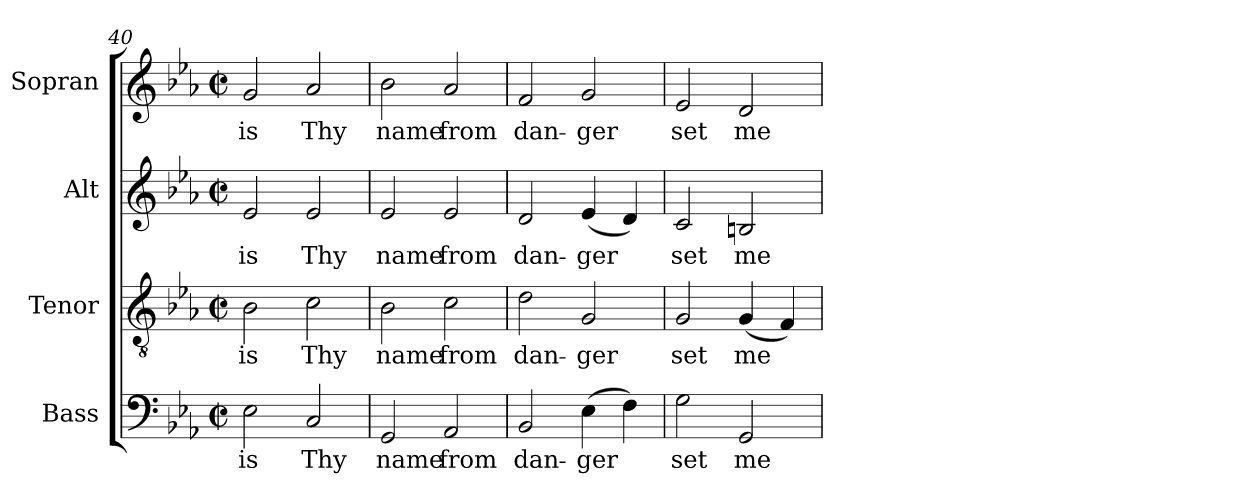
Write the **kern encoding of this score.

**kern	**text	**kern	**text	**kern	**text	**kern	**text
*part4	*part4	*part3	*part3	*part2	*part2	*part1	*part1
*staff4	*staff4	*staff3	*staff3	*staff2	*staff2	*staff1	*staff1
*I"Bass	*	*I"Tenor	*	*I"Alt	*	*I"Sopran	*
*I'B.	*	*I'T.	*	*I'A.	*	*I'S.	*
*clefF4	*	*clefGv2	*	*clefG2	*	*clefG2	*
*	*	*ITrd7c12	*	*	*	*	*
*k[b-e-a-]	*	*k[b-e-a-]	*	*k[b-e-a-]	*	*k[b-e-a-]	*
*E-:	*	*E-:	*	*E-:	*	*E-:	*
*M2/2	*	*M2/2	*	*M2/2	*	*M2/2	*
*met(c|)	*	*met(c|)	*	*met(c|)	*	*met(c|)	*
=40	=40	=40	=40	=40	=40	=40	=40
!	!LO:LY:b:color=#000000	!	!	!	!	!	!
!	!	!	!LO:LY:b:color=#000000	!	!	!	!
!	!	!	!	!	!LO:LY:b:color=#000000	!	!
!	!	!	!	!	!	!	!LO:LY:b:color=#000000
2E-i\	is	2BB-i\	is	2e-i/	is	2gi/	is
!	!LO:LY:b:color=#000000	!	!	!	!	!	!
!	!	!	!LO:LY:b:color=#000000	!	!	!	!
!	!	!	!	!	!LO:LY:b:color=#000000	!	!
!	!	!	!	!	!	!	!LO:LY:b:color=#000000
2Ci/	Thy	2Ci\	Thy	2e-i/	Thy	2a-i/	Thy
=41	=41	=41	=41	=41	=41	=41	=41
!	!LO:LY:b:color=#000000	!	!	!	!	!	!
!	!	!	!LO:LY:b:color=#000000	!	!	!	!
!	!	!	!	!	!LO:LY:b:color=#000000	!	!
!	!	!	!	!	!	!	!LO:LY:b:color=#000000
2GGi/	name	2BB-i\	name	2e-i/	name	2b-i\	name
!	!LO:LY:b:color=#000000	!	!	!	!	!	!
!	!	!	!LO:LY:b:color=#000000	!	!	!	!
!	!	!	!	!	!LO:LY:b:color=#000000	!	!
!	!	!	!	!	!	!	!LO:LY:b:color=#000000
2AA-i/	from	2Ci\	from	2e-i/	from	2a-i/	from
=42	=42	=42	=42	=42	=42	=42	=42
!	!LO:LY:b:color=#000000	!	!	!	!	!	!
!	!	!	!LO:LY:b:color=#000000	!	!	!	!
!	!	!	!	!	!LO:LY:b:color=#000000	!	!
!	!	!	!	!	!	!	!LO:LY:b:color=#000000
2BB-i/	dan-	2Di\	dan-	2di/	dan-	2fi/	dan-
!	!LO:LY:b:color=#000000	!	!	!	!	!	!
!	!	!	!LO:LY:b:color=#000000	!	!	!	!
!	!	!	!	!	!LO:LY:b:color=#000000	!	!
!	!	!	!	!	!	!	!LO:LY:b:color=#000000
(4E-i\	-ger	2GGi/	-ger	(4e-i/	-ger	2gi/	-ger
4Fi\)	.	.	.	4di/)	.	.	.
!!LO:PB:g=z
=43	=43	=43	=43	=43	=43	=43	=43
!	!LO:LY:b:color=#000000	!	!	!	!	!	!
!	!	!	!LO:LY:b:color=#000000	!	!	!	!
!	!	!	!	!	!LO:LY:b:color=#000000	!	!
!	!	!	!	!	!	!	!LO:LY:b:color=#000000
2Gi\	set	2GGi/	set	2ci/	set	2e-i/	set
!	!LO:LY:b:color=#000000	!	!	!	!	!	!
!	!	!	!LO:LY:b:color=#000000	!	!	!	!
!	!	!	!	!	!LO:LY:b:color=#000000	!	!
!	!	!	!	!	!	!	!LO:LY:b:color=#000000
2GGi/	me	(4GGi/	me	2Bni/	me	2di/	me
.	.	4FFi/)	.	.	.	.	.
=	=	=	=	=	=	=	=
*-	*-	*-	*-	*-	*-	*-	*-
